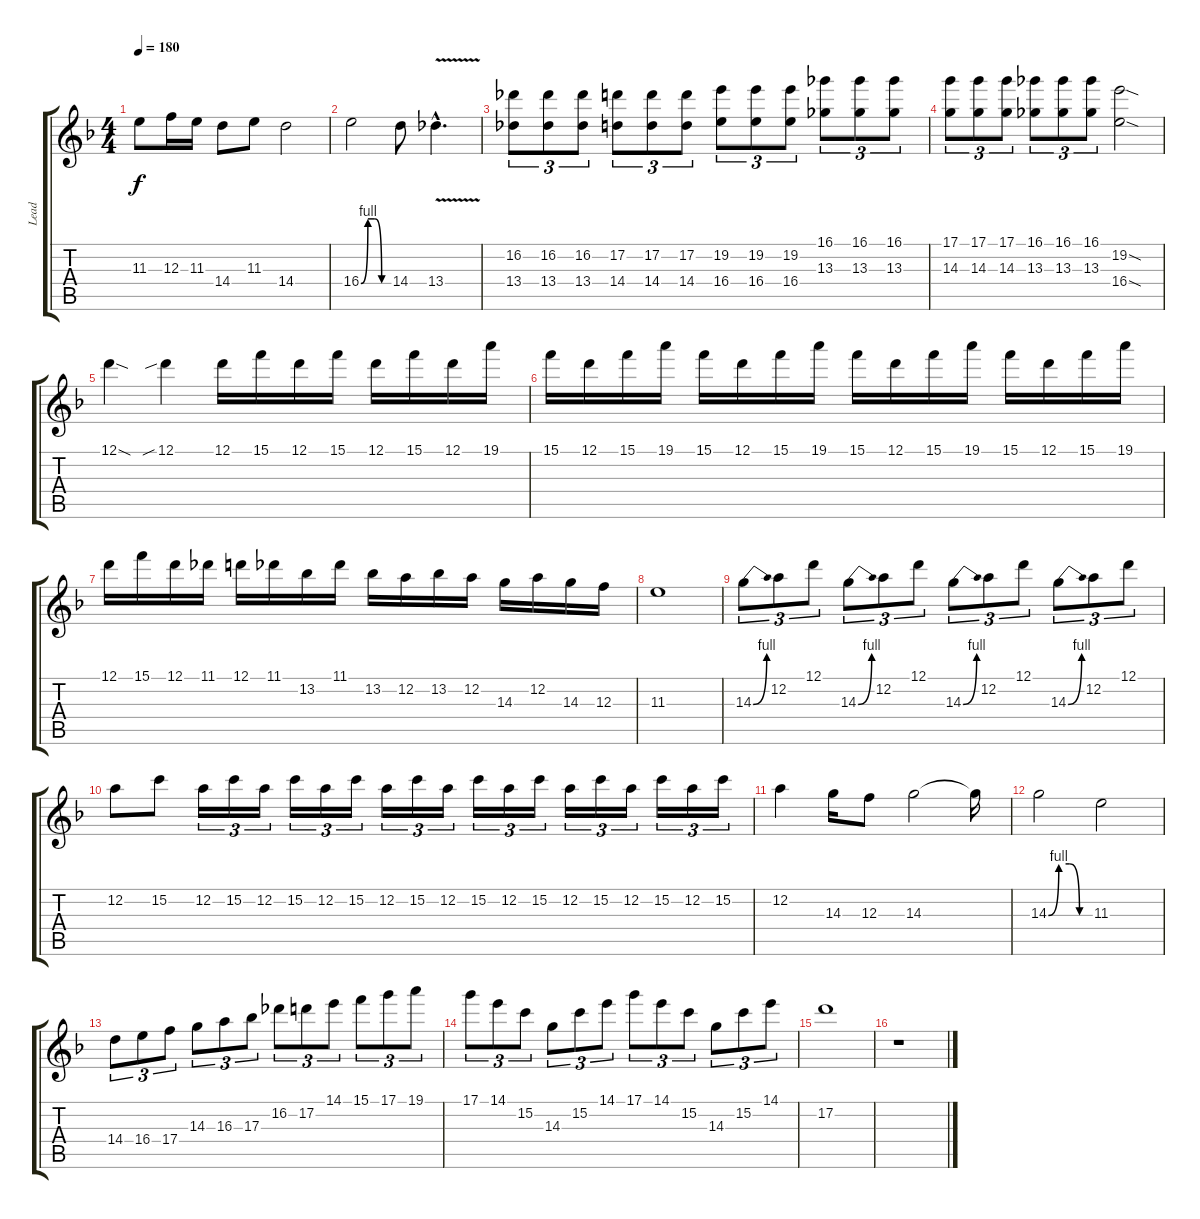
\track ("Lead" "Lead") {instrument distortionguitar}
\staff {score tabs}
\tuning (D4 A3 F3 C3 G2 D2) {hide}
\ts (4 4)
\tempo 180
\clef g2
\ks dminor
11.3.8{dy f} 12.3.16 11.3.16 14.4.8 11.3.8 14.4.2 |
16.4{be (custom 0 0 15 4 30 4 45 0 60 0)}.2 14.4.8 13.4{v hac}.4{d} |
(16.2 13.4).8{tu (3 2)} (16.2 13.4).8{tu (3 2)} (16.2 13.4).8{tu (3 2)} (17.2 14.4).8{tu (3 2)} (17.2 14.4).8{tu (3 2)} (17.2 14.4).8{tu (3 2)} (19.2 16.4).8{tu (3 2)} (19.2 16.4).8{tu (3 2)} (19.2 16.4).8{tu (3 2)} (16.1 13.3).8{tu (3 2)} (16.1 13.3).8{tu (3 2)} (16.1 13.3).8{tu (3 2)} |
(17.1 14.3).8{tu (3 2)} (17.1 14.3).8{tu (3 2)} (17.1 14.3).8{tu (3 2)} (16.1 13.3).8{tu (3 2)} (16.1 13.3).8{tu (3 2)} (16.1 13.3).8{tu (3 2)} (19.2{sod} 16.4{sod}).2 |
12.1{sod}.4 12.1{sib}.4 12.1.16 15.1.16 12.1.16 15.1.16 12.1.16 15.1.16 12.1.16 19.1.16 |
15.1.16 12.1.16 15.1.16 19.1.16 15.1.16 12.1.16 15.1.16 19.1.16 15.1.16 12.1.16 15.1.16 19.1.16 15.1.16 12.1.16 15.1.16 19.1.16 |
12.1.16 15.1.16 12.1.16 11.1.16 12.1.16 11.1.16 13.2.16 11.1.16 13.2.16 12.2.16 13.2.16 12.2.16 14.3.16 12.2.16 14.3.16 12.3.16 |
11.3.1 |
14.3{be (bend 0 0 60 4)}.8{tu (3 2)} 12.2.8{tu (3 2)} 12.1.8{tu (3 2)} 14.3{be (bend 0 0 60 4)}.8{tu (3 2)} 12.2.8{tu (3 2)} 12.1.8{tu (3 2)} 14.3{be (bend 0 0 60 4)}.8{tu (3 2)} 12.2.8{tu (3 2)} 12.1.8{tu (3 2)} 14.3{be (bend 0 0 60 4)}.8{tu (3 2)} 12.2.8{tu (3 2)} 12.1.8{tu (3 2)} |
12.2.8 15.2.8 12.2.16{tu (3 2)} 15.2.16{tu (3 2)} 12.2.16{tu (3 2)} 15.2.16{tu (3 2)} 12.2.16{tu (3 2)} 15.2.16{tu (3 2)} 12.2.16{tu (3 2)} 15.2.16{tu (3 2)} 12.2.16{tu (3 2)} 15.2.16{tu (3 2)} 12.2.16{tu (3 2)} 15.2.16{tu (3 2)} 12.2.16{tu (3 2)} 15.2.16{tu (3 2)} 12.2.16{tu (3 2)} 15.2.16{tu (3 2)} 12.2.16{tu (3 2)} 15.2.16{tu (3 2)} |
12.2.4 14.3.16 12.3.8 14.3.2 14.3{t}.16 |
14.3{be (custom 0 0 15 4 30 4 45 0 60 0)}.2 11.3.2 |
14.4.8{tu (3 2)} 16.4.8{tu (3 2)} 17.4.8{tu (3 2)} 14.3.8{tu (3 2)} 16.3.8{tu (3 2)} 17.3.8{tu (3 2)} 16.2.8{tu (3 2)} 17.2.8{tu (3 2)} 14.1.8{tu (3 2)} 15.1.8{tu (3 2)} 17.1.8{tu (3 2)} 19.1.8{tu (3 2)} |
17.1.8{tu (3 2)} 14.1.8{tu (3 2)} 15.2.8{tu (3 2)} 14.3.8{tu (3 2)} 15.2.8{tu (3 2)} 14.1.8{tu (3 2)} 17.1.8{tu (3 2)} 14.1.8{tu (3 2)} 15.2.8{tu (3 2)} 14.3.8{tu (3 2)} 15.2.8{tu (3 2)} 14.1.8{tu (3 2)} |
17.2.1 |
r.1
